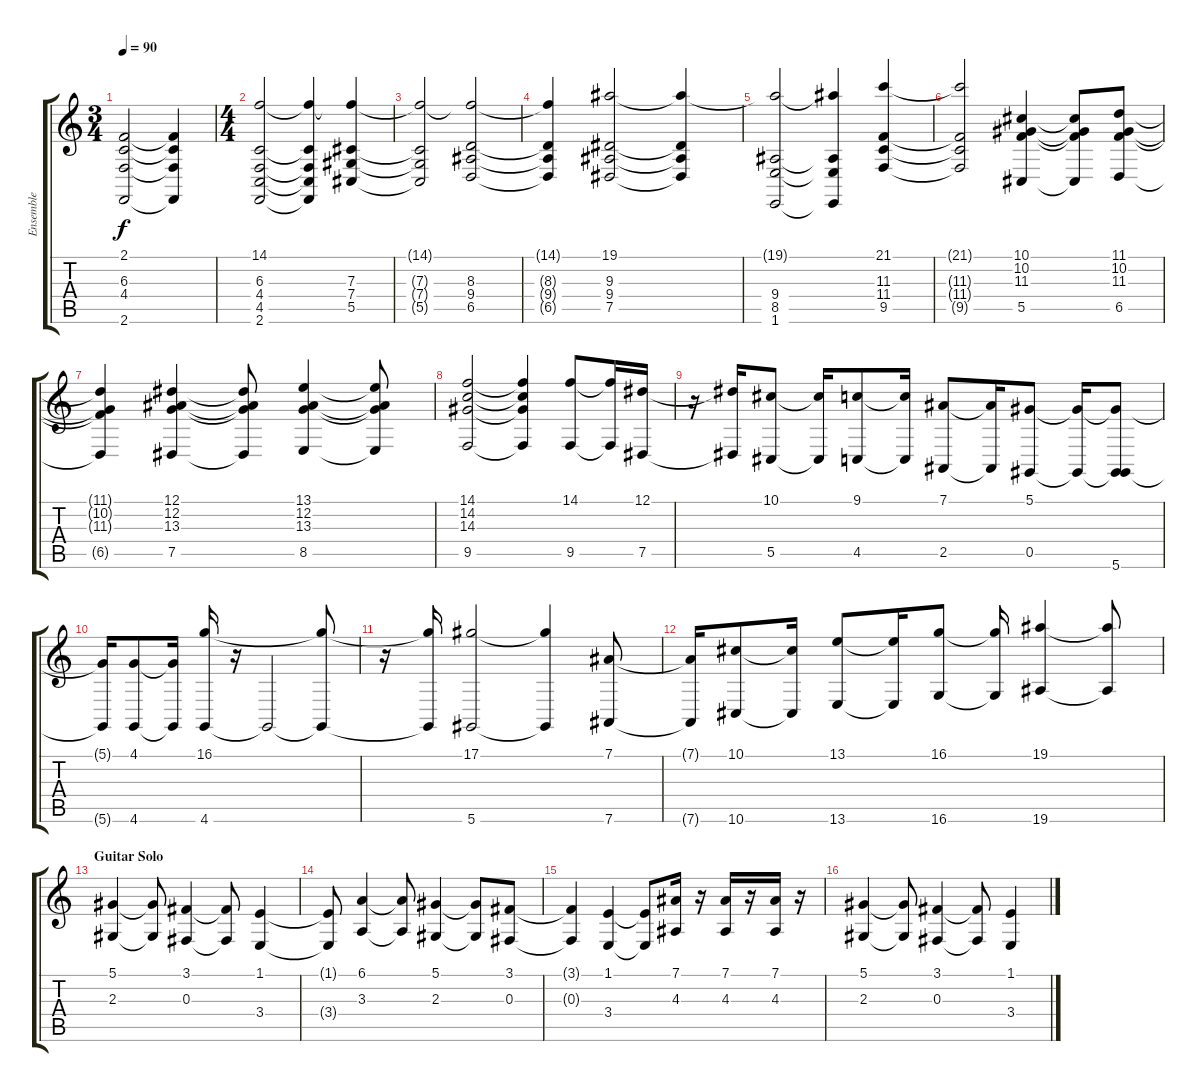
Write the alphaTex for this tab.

\track ("Ensemble" "Ensemble") {instrument stringensemble1}
\staff {score tabs}
\tuning (Eb4 Bb3 Gb3 Db3 Ab2 Eb2) {hide}
\ts (3 4)
\tempo 90
\clef g2
\ks c
(2.1{t} 6.3{t} 4.4{t} 2.6{t}).2{dy f} (2.1{t} 6.3{t} 4.4{t} 2.6{t}).4 |
\ts (4 4)
(14.1 6.3 4.4 4.5 2.6).2{volume 11} (14.1{t} 6.3{t} 4.4{t} 4.5{t} 2.6{t}).4 (14.1{t} 7.3 7.4 5.5).4 |
(14.1{t} 7.3{t} 7.4{t} 5.5{t}).2 (14.1{t} 8.3 9.4 6.5).2 |
(14.1{t} 8.3{t} 9.4{t} 6.5{t}).4 (19.1 9.3 9.4 7.5).2 (19.1{t} 9.3{t} 9.4{t} 7.5{t}).4 |
(19.1{t} 9.4 8.5 1.6).2 (19.1{t} 9.4{t} 8.5{t} 1.6{t}).4 (21.1 11.3 11.4 9.5).4 |
(21.1{t} 11.3{t} 11.4{t} 9.5{t}).2 (10.1 10.2 11.3 5.5).4 (10.1{t} 10.2{t} 11.3{t} 5.5{t}).8 (11.1 10.2 11.3 6.5).8 |
(11.1{t} 10.2{t} 11.3{t} 6.5{t}).4 (12.1 12.2 13.3 7.5).4 (12.1{t} 12.2{t} 13.3{t} 7.5{t}).8 (13.1 12.2 13.3 8.5).4 (13.1{t} 12.2{t} 13.3{t} 8.5{t}).8 |
(14.1 14.2 14.3 9.5).2 (14.1{t} 14.2{t} 14.3{t} 9.5{t}).4 (14.1 9.5).8 (14.1{t} 9.5{t}).16 (12.1 7.5).16 |
r.16 (12.1{t} 7.5{t}).16 (10.1 5.5).8 (10.1{t} 5.5{t}).16 (9.1 4.5).8 (9.1{t} 4.5{t}).16 (7.1 2.5).8 (7.1{t} 2.5{t}).16 (5.1 0.5).8 (5.1{t} 0.5{t}).16 (5.1{t} 0.5{t} 5.6).8 |
(5.1{t} 5.6{t}).16 (4.1 4.6).8 (4.1{t} 4.6{t}).16 (16.1 4.6).16{volume 11} r.16 4.6{t}.2 (16.1{t} 4.6{t}).8 |
r.16 (16.1{t} 4.6{t}).16 (17.1 5.6).2 (17.1{t} 5.6{t}).4 (7.1 7.6).8 |
(7.1{t} 7.6{t}).16 (10.1 10.6).8 (10.1{t} 10.6{t}).16 (13.1 13.6).8 (13.1{t} 13.6{t}).16 (16.1 16.6).8 (16.1{t} 16.6{t}).16 (19.1 19.6).4 (19.1{t} 19.6{t}).8 |
\section ("" "Guitar Solo")
(5.1 2.3).4 (5.1{t} 2.3{t}).8 (3.1 0.3).4 (3.1{t} 0.3{t}).8 (1.1 3.4).4 |
(1.1{t} 3.4{t}).8 (6.1 3.3).4 (6.1{t} 3.3{t}).8 (5.1 2.3).4 (5.1{t} 2.3{t}).8 (3.1 0.3).8 |
(3.1{t} 0.3{t}).4 (1.1 3.4).4 (1.1{t} 3.4{t}).8 (7.1 4.3).16 r.16 (7.1 4.3).16 r.16 (7.1 4.3).16 r.16 |
(5.1 2.3).4 (5.1{t} 2.3{t}).8 (3.1 0.3).4 (3.1{t} 0.3{t}).8 (1.1 3.4).4
